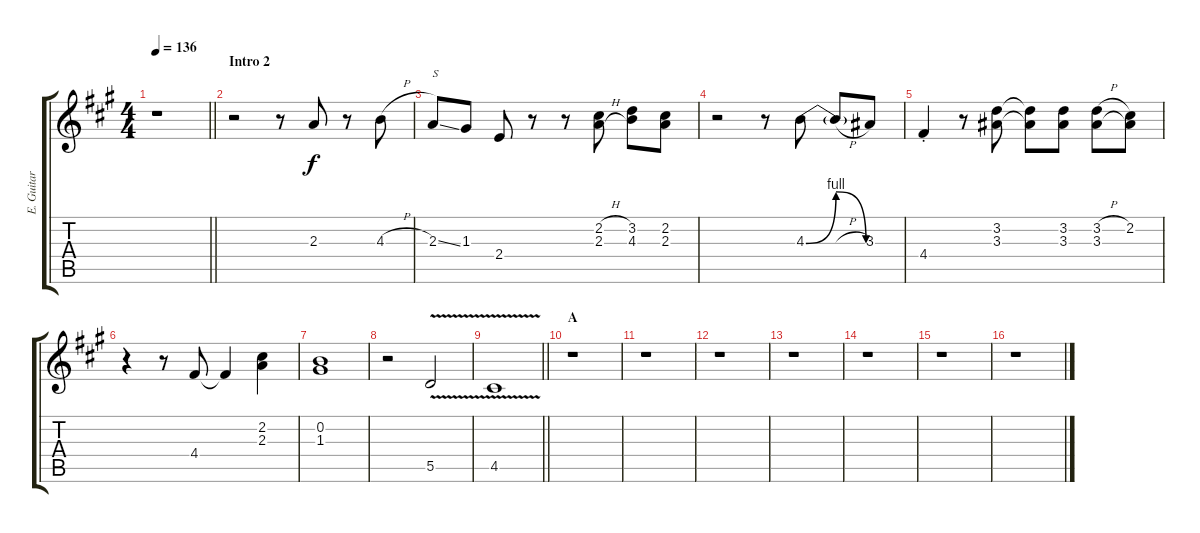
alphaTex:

\track ("E. Guitar I" "E. Guitar ") {instrument overdrivenguitar}
\staff {score tabs}
\tuning (E4 B3 G3 D3 A2 E2) {hide}
\ts (4 4)
\tempo 136
\clef g2
\barLineRight lightlight
\ks a
r.1{dy f} |
\section ("" "Intro 2")
r.2 r.8 2.3.8 r.8 4.3{h}.8 |
2.3{ss}.8{txt "S"} 1.3.8 2.4.8 r.8 r.8 (2.2{h} 2.3{h}).8 (3.2 4.3).8 (2.2 2.3).8 |
r.2 r.8 4.3{be (bendrelease 0 0 15 4 50 4 60 0)}.8 4.3{h t}.8 3.3.8 |
4.4{st}.4 r.8 (3.2 3.3).8 (3.2{t} 3.3{t}).8 (3.2 3.3).8 (3.2{h} 3.3).8 (2.2 3.3{t}).8 |
r.4 r.8 4.4.8 4.4{t}.4 (2.2 2.3).4 |
(0.2 1.3).1 |
r.2 5.5{v}.2 |
\barLineRight lightlight
4.5{v}.1 |
\section ("" "A")
r.1 |
r.1 |
r.1 |
r.1 |
r.1 |
r.1 |
r.1
